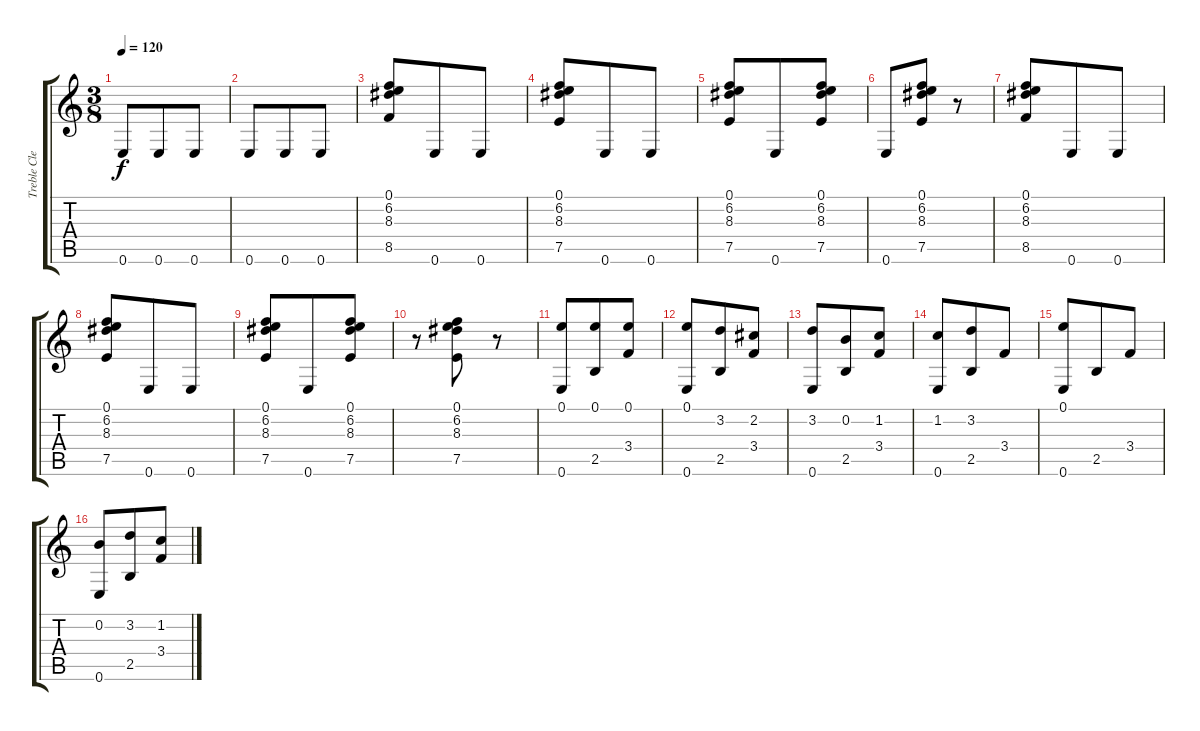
\track ("Treble Clef       " "Treble Cle") {instrument acousticguitarnylon}
\staff {score tabs}
\tuning (E4 B3 G3 D3 A2 E2) {hide}
\ts (3 8)
\tempo 120
\clef g2
\ks c
0.6.8{dy f instrument acousticguitarnylon} 0.6.8 0.6.8 |
0.6.8 0.6.8 0.6.8 |
(0.1 6.2 8.3 8.5).8 0.6.8 0.6.8 |
(0.1 6.2 8.3 7.5).8 0.6.8 0.6.8 |
(0.1 6.2 8.3 7.5).8 0.6.8 (0.1 6.2 8.3 7.5).8 |
0.6.8 (0.1 6.2 8.3 7.5).8 r.8 |
(0.1 6.2 8.3 8.5).8 0.6.8 0.6.8 |
(0.1 6.2 8.3 7.5).8 0.6.8 0.6.8 |
(0.1 6.2 8.3 7.5).8 0.6.8 (0.1 6.2 8.3 7.5).8 |
r.8 (0.1 6.2 8.3 7.5).8 r.8 |
(0.1 0.6).8 (0.1 2.5).8 (0.1 3.4).8 |
(0.1 0.6).8 (3.2 2.5).8 (2.2 3.4).8 |
(3.2 0.6).8 (0.2 2.5).8 (1.2 3.4).8 |
(1.2 0.6).8 (3.2 2.5).8 3.4.8 |
(0.1 0.6).8 2.5.8 3.4.8 |
(0.2 0.6).8 (3.2 2.5).8 (1.2 3.4).8
